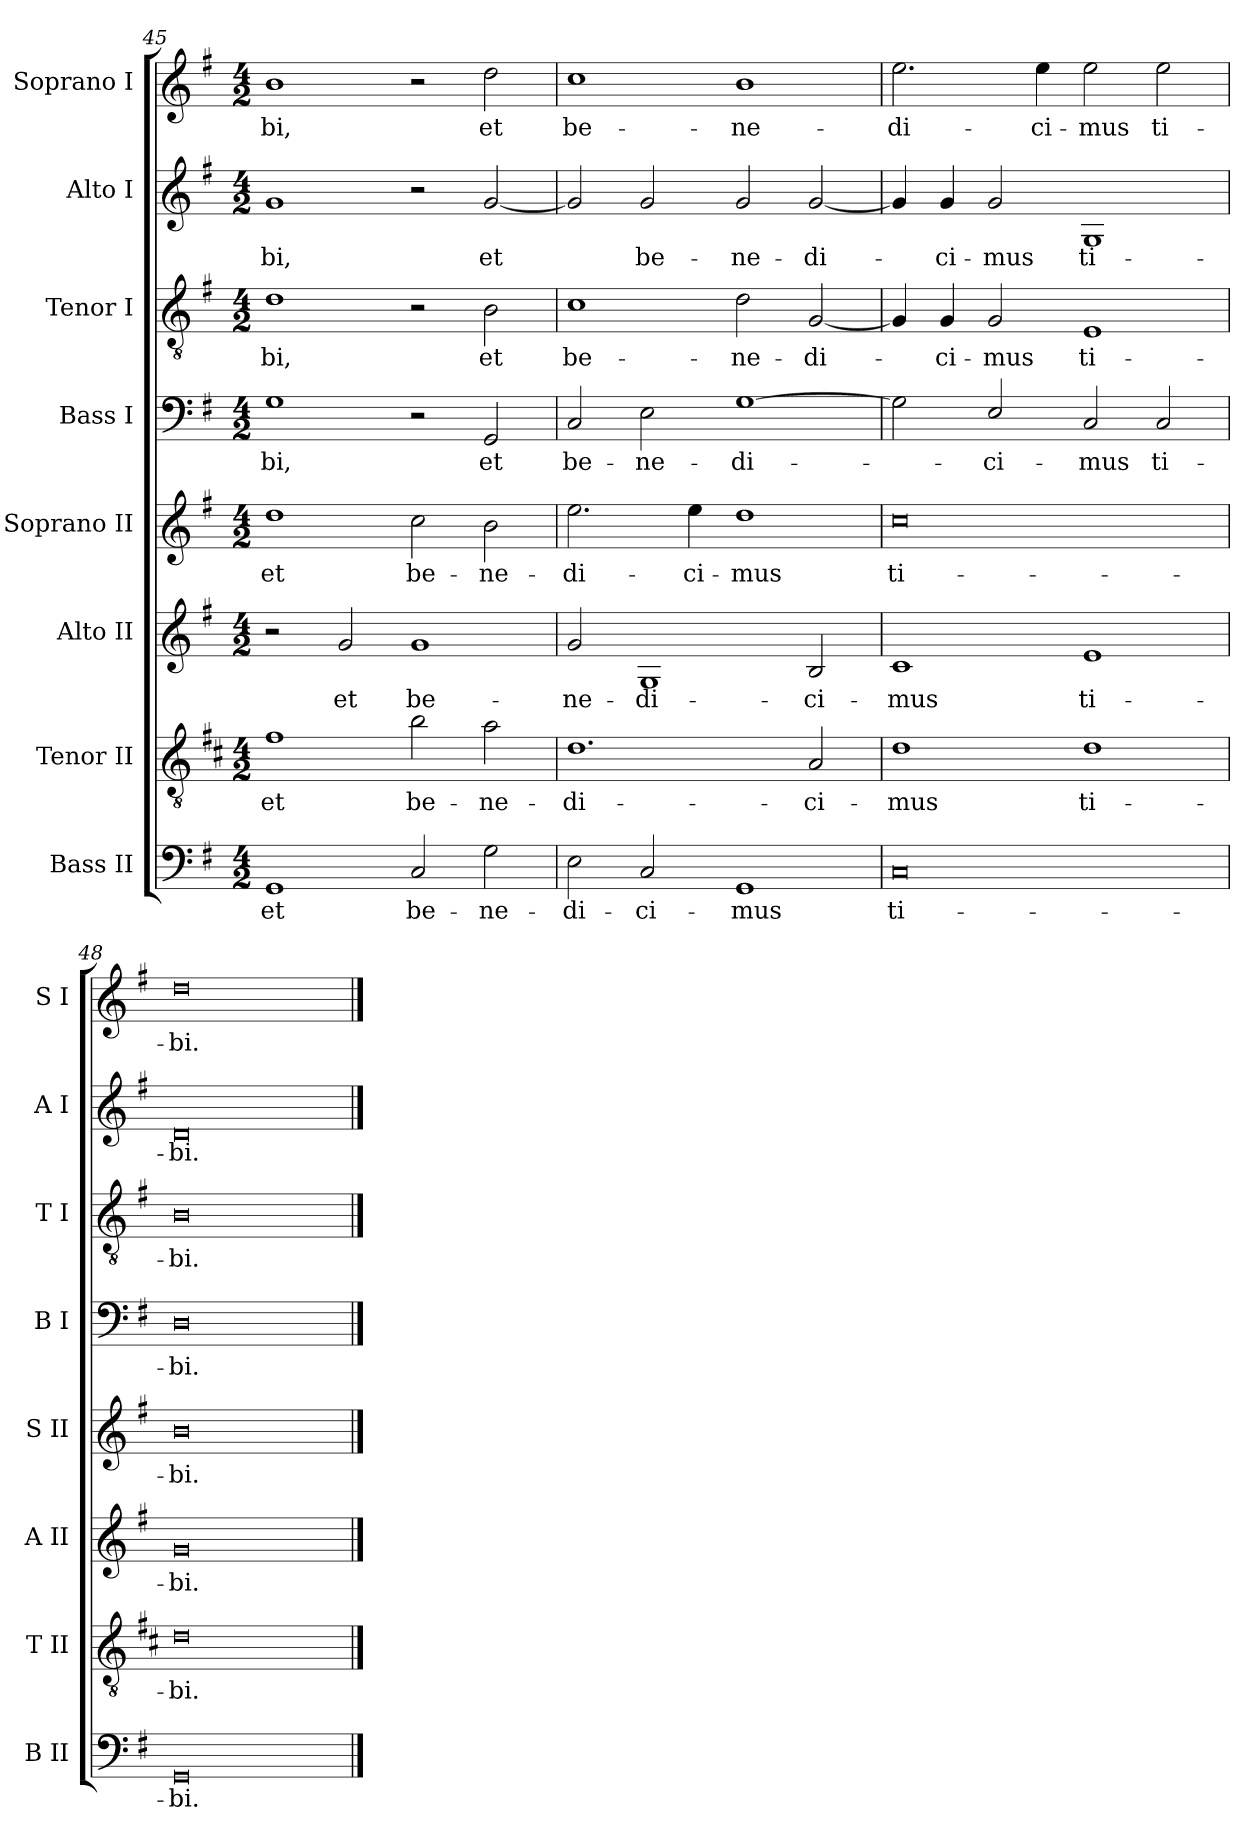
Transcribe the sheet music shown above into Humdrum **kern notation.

**kern	**text	**kern	**text	**kern	**text	**kern	**text	**kern	**text	**kern	**text	**kern	**text	**kern	**text
*part8	*part8	*part7	*part7	*part6	*part6	*part5	*part5	*part4	*part4	*part3	*part3	*part2	*part2	*part1	*part1
*staff8	*staff8	*staff7	*staff7	*staff6	*staff6	*staff5	*staff5	*staff4	*staff4	*staff3	*staff3	*staff2	*staff2	*staff1	*staff1
*I"Bass II	*	*I"Tenor II	*	*I"Alto II	*	*I"Soprano II	*	*I"Bass I	*	*I"Tenor I	*	*I"Alto I	*	*I"Soprano I	*
*I'B II	*	*I'T II	*	*I'A II	*	*I'S II	*	*I'B I	*	*I'T I	*	*I'A I	*	*I'S I	*
*clefF4	*	*clefGv2	*	*clefG2	*	*clefG2	*	*clefF4	*	*clefGv2	*	*clefG2	*	*clefG2	*
*	*	*ITrd4c7	*	*	*	*	*	*	*	*	*	*	*	*	*
*k[f#]	*	*k[f#]	*	*k[f#]	*	*k[f#]	*	*k[f#]	*	*k[f#]	*	*k[f#]	*	*k[f#]	*
*G:	*	*G:	*	*G:	*	*G:	*	*G:	*	*G:	*	*G:	*	*G:	*
*M4/2	*	*M4/2	*	*M4/2	*	*M4/2	*	*M4/2	*	*M4/2	*	*M4/2	*	*M4/2	*
=45	=45	=45	=45	=45	=45	=45	=45	=45	=45	=45	=45	=45	=45	=45	=45
!	!LO:LY:b	!	!LO:LY:b	!	!	!	!LO:LY:b	!	!LO:LY:b	!	!LO:LY:b	!	!LO:LY:b	!	!LO:LY:b
1GG	et	1B	et	2r	.	1dd	et	1G	-bi,	1d	-bi,	1g	-bi,	1b	-bi,
!	!	!	!	!	!LO:LY:b	!	!	!	!	!	!	!	!	!	!
.	.	.	.	2g	et	.	.	.	.	.	.	.	.	.	.
!	!LO:LY:b	!	!LO:LY:b	!	!LO:LY:b	!	!LO:LY:b	!	!	!	!	!	!	!	!
2C	be-	2e	be-	1g	be-	2cc\	be-	2r	.	2r	.	2r	.	2r	.
!	!LO:LY:b	!	!LO:LY:b	!	!	!	!LO:LY:b	!	!LO:LY:b	!	!LO:LY:b	!	!LO:LY:b	!	!LO:LY:b
2G	-ne-	2d	-ne-	.	.	2b	-ne-	2GG	et	2B	et	[2g	et	2dd	et
=46	=46	=46	=46	=46	=46	=46	=46	=46	=46	=46	=46	=46	=46	=46	=46
!	!LO:LY:b	!	!LO:LY:b	!	!LO:LY:b	!	!LO:LY:b	!	!LO:LY:b	!	!LO:LY:b	!	!	!	!LO:LY:b
2E\	-di-	1.G	-di-	2g	-ne-	2.ee	-di-	2C	be-	1c	be-	2g]	.	1cc	be-
!	!LO:LY:b	!	!	!	!LO:LY:b	!	!	!	!LO:LY:b	!	!	!	!LO:LY:b	!	!
2C	-ci-	.	.	1G	-di-	.	.	2E	-ne-	.	.	2g	be-	.	.
!	!	!	!	!	!	!	!LO:LY:b	!	!	!	!	!	!	!	!
.	.	.	.	.	.	4ee	-ci-	.	.	.	.	.	.	.	.
!	!LO:LY:b	!	!	!	!	!	!LO:LY:b	!	!LO:LY:b	!	!LO:LY:b	!	!LO:LY:b	!	!LO:LY:b
1GG	-mus	.	.	.	.	1dd	-mus	[1G	-di-	2d	-ne-	2g	-ne-	1b	-ne-
!	!	!	!LO:LY:b	!	!LO:LY:b	!	!	!	!	!	!LO:LY:b	!	!LO:LY:b	!	!
.	.	2D	-ci-	2B	-ci-	.	.	.	.	[2G	-di-	[2g	-di-	.	.
=47	=47	=47	=47	=47	=47	=47	=47	=47	=47	=47	=47	=47	=47	=47	=47
!	!LO:LY:b	!	!LO:LY:b	!	!LO:LY:b	!	!LO:LY:b	!	!	!	!	!	!	!	!LO:LY:b
0C	ti-	1G	-mus	1c	-mus	0cc	ti-	2G]	.	4G]	.	4g]	.	2.ee	-di-
!	!	!	!	!	!	!	!	!	!	!	!LO:LY:b	!	!LO:LY:b	!	!
.	.	.	.	.	.	.	.	.	.	4G	ci-	4g	ci-	.	.
!	!	!	!	!	!	!	!	!	!LO:LY:b	!	!LO:LY:b	!	!LO:LY:b	!	!
.	.	.	.	.	.	.	.	2E/	ci-	2G	-mus	2g	-mus	.	.
!	!	!	!	!	!	!	!	!	!	!	!	!	!	!	!LO:LY:b
.	.	.	.	.	.	.	.	.	.	.	.	.	.	4ee	-ci-
!	!	!	!LO:LY:b	!	!LO:LY:b	!	!	!	!LO:LY:b	!	!LO:LY:b	!	!LO:LY:b	!	!LO:LY:b
.	.	1G	ti-	1e	ti-	.	.	2C	-mus	1E	ti-	1G	ti-	2ee	-mus
!	!	!	!	!	!	!	!	!	!LO:LY:b	!	!	!	!	!	!LO:LY:b
.	.	.	.	.	.	.	.	2C	ti-	.	.	.	.	2ee	ti-
=48	=48	=48	=48	=48	=48	=48	=48	=48	=48	=48	=48	=48	=48	=48	=48
!	!LO:LY:b	!	!LO:LY:b	!	!LO:LY:b	!	!LO:LY:b	!	!LO:LY:b	!	!LO:LY:b	!	!LO:LY:b	!	!LO:LY:b
0GG	-bi.	0G	-bi.	0g	-bi.	0b	-bi.	0D	-bi.	0B	-bi.	0d	-bi.	0dd	-bi.
==	==	==	==	==	==	==	==	==	==	==	==	==	==	==	==
*-	*-	*-	*-	*-	*-	*-	*-	*-	*-	*-	*-	*-	*-	*-	*-
